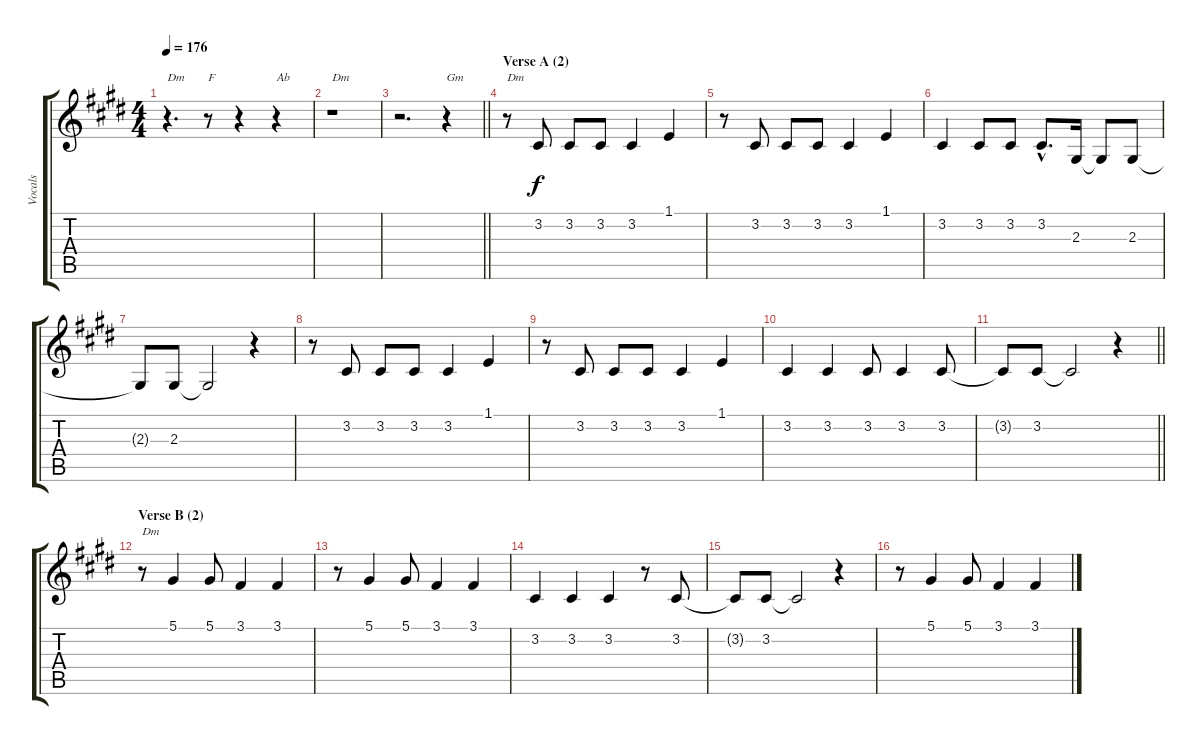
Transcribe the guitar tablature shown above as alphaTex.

\track ("Vocals" "Vocals") {instrument sopranosax}
\staff {score tabs}
\tuning (Eb4 Bb3 Gb3 Db3 Ab2 Eb2) {hide}
\ts (4 4)
\tempo 176
\clef g2
\ks c#minor
r.4{d txt "Dm" dy f} r.8{txt "F"} r.4 r.4{txt "Ab"} |
r.1{txt "Dm"} |
\barLineRight lightlight
r.2{d} r.4{txt "Gm"} |
\section ("" "Verse A (2)")
r.8{txt "Dm"} 3.2.8 3.2.8 3.2.8 3.2.4 1.1.4 |
r.8 3.2.8 3.2.8 3.2.8 3.2.4 1.1.4 |
3.2.4 3.2.8 3.2.8 3.2{hac}.8{d} 2.3.16 2.3{t}.8 2.3.8 |
2.3{t}.8 2.3.8 2.3{t}.2 r.4 |
r.8 3.2.8 3.2.8 3.2.8 3.2.4 1.1.4 |
r.8 3.2.8 3.2.8 3.2.8 3.2.4 1.1.4 |
3.2.4 3.2.4 3.2.8 3.2.4 3.2.8 |
\barLineRight lightlight
3.2{t}.8 3.2.8 3.2{t}.2 r.4 |
\section ("" "Verse B (2)")
r.8{txt "Dm"} 5.1.4 5.1.8 3.1.4 3.1.4 |
r.8 5.1.4 5.1.8 3.1.4 3.1.4 |
3.2.4 3.2.4 3.2.4 r.8 3.2.8 |
3.2{t}.8 3.2.8 3.2{t}.2 r.4 |
r.8 5.1.4 5.1.8 3.1.4 3.1.4
